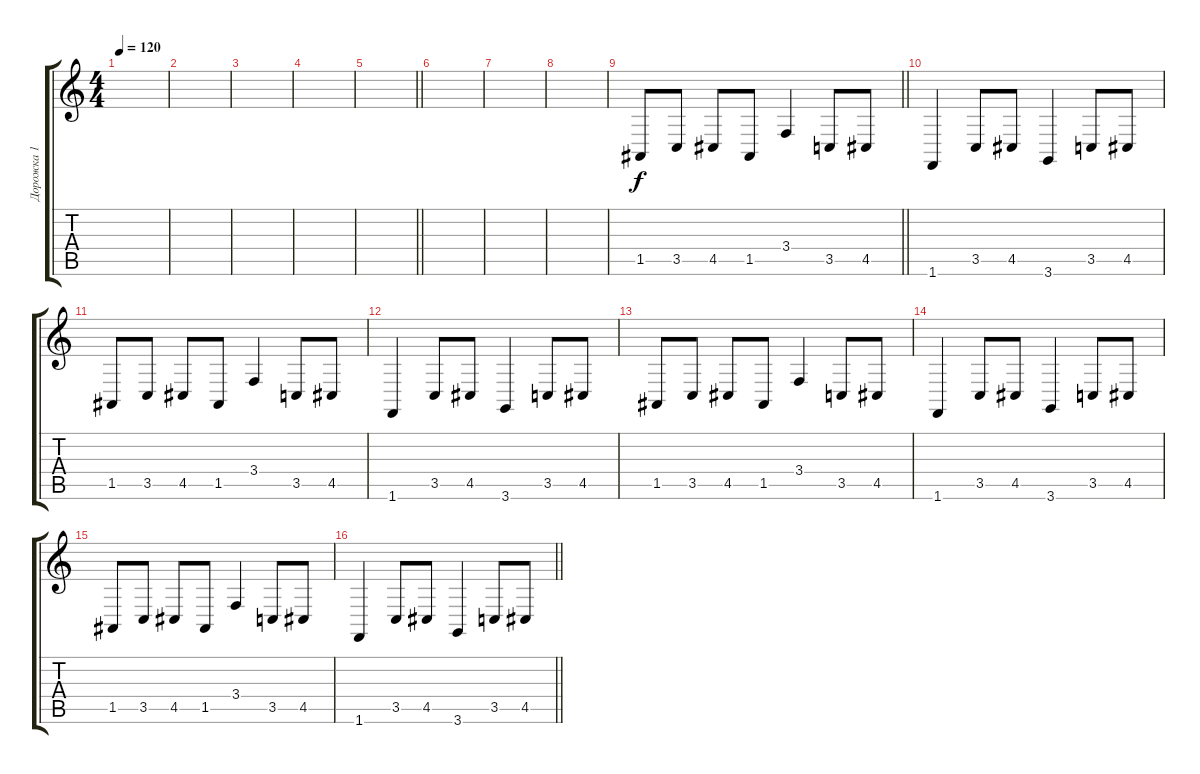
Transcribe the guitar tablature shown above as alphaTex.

\track ("Дорожка 1" "Дорожка 1") {instrument reedorgan}
\staff {score tabs}
\tuning (E4 B3 G3 D3 A2 E2) {hide}
\ts (4 4)
\tempo 120
\clef g2
\ks c
|
|
|
|
\barLineRight lightlight
|
|
|
|
\barLineRight lightlight
1.5.8 3.5.8 4.5.8 1.5.8 3.4.4 3.5.8 4.5.8 |
1.6.4 3.5.8 4.5.8 3.6.4 3.5.8 4.5.8 |
1.5.8 3.5.8 4.5.8 1.5.8 3.4.4 3.5.8 4.5.8 |
1.6.4 3.5.8 4.5.8 3.6.4 3.5.8 4.5.8 |
1.5.8 3.5.8 4.5.8 1.5.8 3.4.4 3.5.8 4.5.8 |
1.6.4 3.5.8 4.5.8 3.6.4 3.5.8 4.5.8 |
1.5.8 3.5.8 4.5.8 1.5.8 3.4.4 3.5.8 4.5.8 |
\barLineRight lightlight
1.6.4 3.5.8 4.5.8 3.6.4 3.5.8 4.5.8
